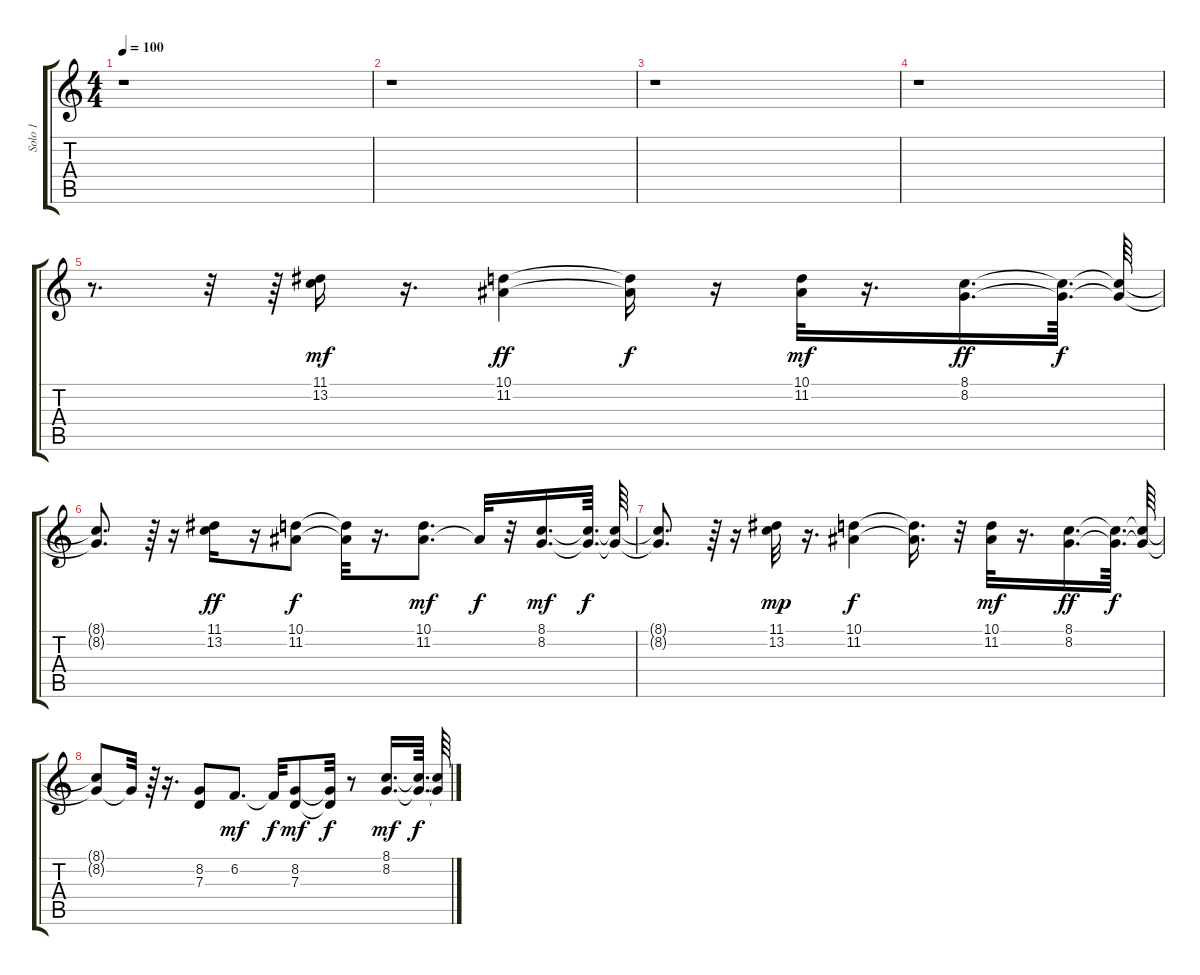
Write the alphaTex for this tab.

\track ("Solo 1" "Solo 1") {instrument lead8bassandlead}
\staff {score tabs}
\tuning (E4 B3 G3 D3 A2 E2) {hide}
\ts (4 4)
\tempo 100
\clef g2
\ks c
r.1{dy f} |
r.1 |
r.1 |
r.1 |
r.8{d} r.32 r.64 (11.1 13.2).16{dy mf} r.16{d} (10.1 11.2).4{dy ff} (10.1{t} 11.2{t}).16{dy f} r.16 (10.1 11.2).32{dy mf} r.16{d} (8.1 8.2).16{d dy ff} (8.1{t} 8.2{t}).64{d dy f} (8.1{t} 8.2{t}).64 |
(8.1{t} 8.2{t}).8{d} r.64 r.16 (11.1 13.2).16{dy ff} r.16 (10.1 11.2).8{dy f} (10.1{t} 11.2{t}).32 r.16{d} (10.1 11.2).8{d dy mf} 11.2{t}.32{dy f} r.32 (8.1 8.2).16{d dy mf} (8.1{t} 8.2{t}).64{d dy f} (8.1{t} 8.2{t}).64 |
(8.1{t} 8.2{t}).8{d} r.64 r.16 (11.1 13.2).32{dy mp} r.16{d} (10.1 11.2).4{dy f} (10.1{t} 11.2{t}).16{d} r.32 (10.1 11.2).32{dy mf} r.16{d} (8.1 8.2).16{d dy ff} (8.1{t} 8.2{t}).64{d dy f} (8.1{t} 8.2{t}).64 |
(8.1{t} 8.2{t}).8 8.2{t}.32 r.64 r.16{d} (8.2 7.3).8 6.2.8{d dy mf} 6.2{t}.32{dy f} (8.2 7.3).8{dy mf} (8.2{t} 7.3{t}).32{dy f} r.8 (8.1 8.2).16{d dy mf} (8.1{t} 8.2{t}).64{d dy f} (8.1{t} 8.2{t}).64
